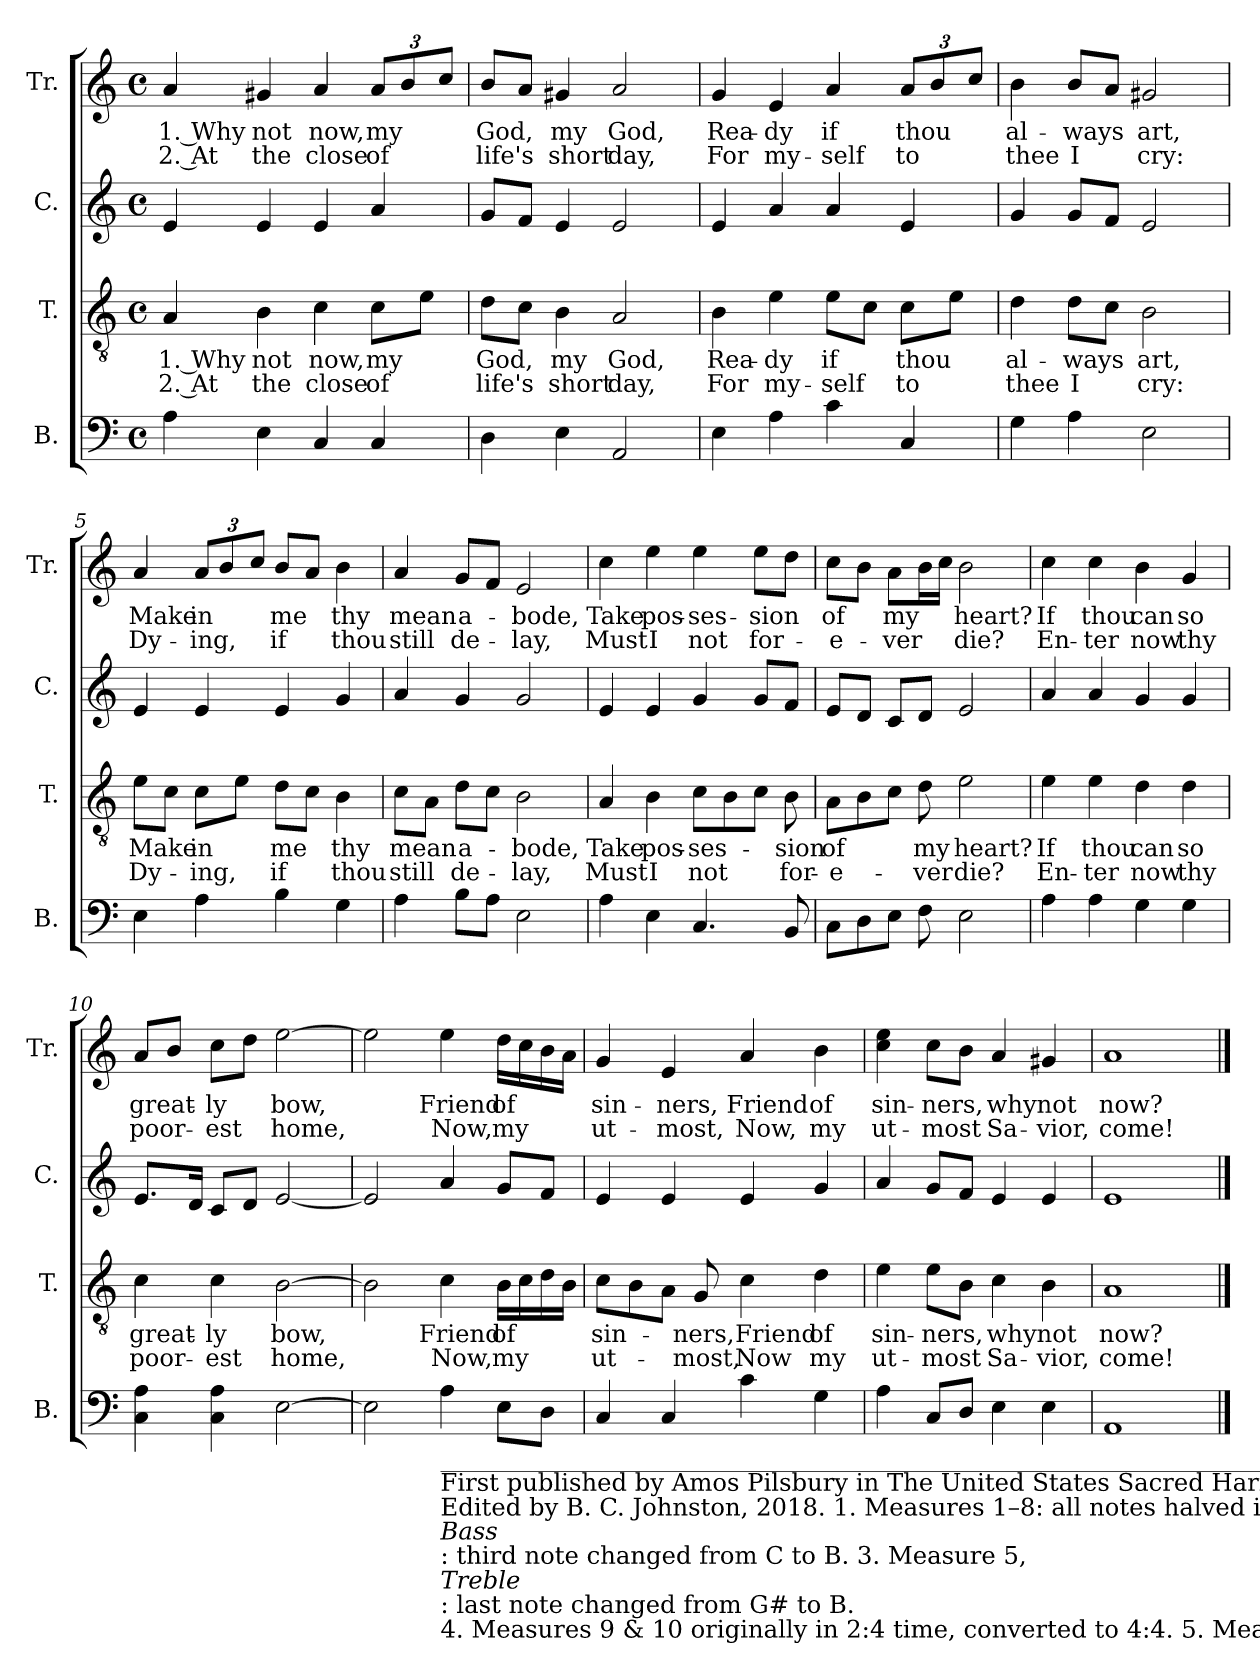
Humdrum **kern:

**kern	**kern	**text	**text	**kern	**kern	**text	**text
*part4	*part3	*part3	*part3	*part2	*part1	*part1	*part1
*staff4	*staff3	*staff3	*staff3	*staff2	*staff1	*staff1	*staff1
*I"B.	*I"T.	*	*	*I"C.	*I"Tr.	*	*
*I'B.	*I'T.	*	*	*I'C.	*I'Tr.	*	*
*clefF4	*clefGv2	*	*	*clefG2	*clefG2	*	*
*k[]	*k[]	*	*	*k[]	*k[]	*	*
*M4/4	*M4/4	*	*	*M4/4	*M4/4	*	*
*met(c)	*met(c)	*	*	*met(c)	*met(c)	*	*
*MM90	*MM90	*	*	*MM90	*MM90	*	*
=1	=1	=1	=1	=1	=1	=1	=1
!	!	!LO:LY:b	!LO:LY:b	!	!	!LO:LY:b	!LO:LY:b
4A!\	4A!/	1. Why	2. At	4e!/	4a!/	1. Why	2. At
!	!	!LO:LY:b	!LO:LY:b	!	!	!LO:LY:b	!LO:LY:b
4E!\	4B!\	not	the	4e!/	4g#X!/	not	the
!	!	!LO:LY:b	!LO:LY:b	!	!	!LO:LY:b	!LO:LY:b
4C!/	4c!\	now,	close	4e!/	4a!/	now,	close
!	!	!LO:LY:b	!LO:LY:b	!	!	!	!
*	*	*	*	*	*Xbrackettup	*	*
!	!	!	!	!	!	!LO:LY:b	!LO:LY:b
4C!/	8c!\L	my	of	4a!/	12a!/L	my	of
.	.	.	.	.	12b!/	.	.
.	8e!\J	.	.	.	.	.	.
.	.	.	.	.	12cc!/J	.	.
=2	=2	=2	=2	=2	=2	=2	=2
!	!	!LO:LY:b	!LO:LY:b	!	!	!LO:LY:b	!LO:LY:b
4D!\	8d!\L	God,	life's	8g!/L	8b!/L	God,	life's
.	8c!\J	.	.	8f!/J	8a!/J	.	.
!	!	!LO:LY:b	!LO:LY:b	!	!	!LO:LY:b	!LO:LY:b
4E!\	4B!\	my	short	4e!/	4g#X!/	my	short
!	!	!LO:LY:b	!LO:LY:b	!	!	!LO:LY:b	!LO:LY:b
2AA!/	2A!/	God,	day,	2e!/	2a!/	God,	day,
=3	=3	=3	=3	=3	=3	=3	=3
!	!	!LO:LY:b	!LO:LY:b	!	!	!LO:LY:b	!LO:LY:b
4E!\	4B!\	Rea-	For	4e!/	4g!/	Rea-	For
!	!	!LO:LY:b	!LO:LY:b	!	!	!LO:LY:b	!LO:LY:b
4A!\	4e!\	-dy	my-	4a!/	4e!/	-dy	my-
!	!	!LO:LY:b	!LO:LY:b	!	!	!LO:LY:b	!LO:LY:b
4c!\	8e!\L	if	-self	4a!/	4a!/	if	-self
.	8c!\J	.	.	.	.	.	.
!	!	!LO:LY:b	!LO:LY:b	!	!	!LO:LY:b	!LO:LY:b
4C!/	8c!\L	thou	to	4e!/	12a!/L	thou	to
.	.	.	.	.	12b!/	.	.
.	8e!\J	.	.	.	.	.	.
.	.	.	.	.	12cc!/J	.	.
=4	=4	=4	=4	=4	=4	=4	=4
!	!	!LO:LY:b	!LO:LY:b	!	!	!LO:LY:b	!LO:LY:b
4G!\	4d!\	al-	thee	4g!/	4b!\	al-	thee
!	!	!LO:LY:b	!LO:LY:b	!	!	!LO:LY:b	!LO:LY:b
4A!\	8d!\L	-ways	I	8g!/L	8b!/L	-ways	I
.	8c!\J	.	.	8f!/J	8a!/J	.	.
!	!	!LO:LY:b	!LO:LY:b	!	!	!LO:LY:b	!LO:LY:b
2E!\	2B!\	art,	cry:	2e!/	2g#X!/	art,	cry:
=5	=5	=5	=5	=5	=5	=5	=5
!	!	!LO:LY:b	!LO:LY:b	!	!	!LO:LY:b	!LO:LY:b
4E!\	8e!\L	Make	Dy-	4e!/	4a!/	Make	Dy-
.	8c!\J	.	.	.	.	.	.
!	!	!LO:LY:b	!LO:LY:b	!	!	!LO:LY:b	!LO:LY:b
4A!\	8c!\L	in	-ing,	4e!/	12a!/L	in	-ing,
.	.	.	.	.	12b!/	.	.
.	8e!\J	.	.	.	.	.	.
.	.	.	.	.	12cc!/J	.	.
!	!	!LO:LY:b	!LO:LY:b	!	!	!LO:LY:b	!LO:LY:b
4B!\	8d!\L	me	if	4e!/	8b!/L	me	if
.	8c!\J	.	.	.	8a!/J	.	.
!	!	!LO:LY:b	!LO:LY:b	!	!	!LO:LY:b	!LO:LY:b
4G!\	4B!\	thy	thou	4g!/	4b!\	thy	thou
=6	=6	=6	=6	=6	=6	=6	=6
!	!	!LO:LY:b	!LO:LY:b	!	!	!LO:LY:b	!LO:LY:b
4A!\	8c!\L	mean	still	4a!/	4a!/	mean	still
.	8A!\J	.	.	.	.	.	.
!	!	!LO:LY:b	!LO:LY:b	!	!	!LO:LY:b	!LO:LY:b
8B!\L	8d!\L	a-	de-	4g!/	8g!/L	a-	de-
8A!\J	8c!\J	.	.	.	8f!/J	.	.
!	!	!LO:LY:b	!LO:LY:b	!	!	!LO:LY:b	!LO:LY:b
2E!\	2B!\	-bode,	-lay,	2g!/	2e!/	-bode,	-lay,
!!LO:LB:g=z
=7	=7	=7	=7	=7	=7	=7	=7
!	!	!LO:LY:b	!LO:LY:b	!	!	!LO:LY:b	!LO:LY:b
4A!\	4A!/	Take	Must	4e!/	4cc!\	Take	Must
!	!	!LO:LY:b	!LO:LY:b	!	!	!LO:LY:b	!LO:LY:b
4E!\	4B!\	pos-	I	4e!/	4ee!\	pos-	I
!	!	!LO:LY:b	!LO:LY:b	!	!	!LO:LY:b	!LO:LY:b
4.C!/	8c!\L	-ses-	not	4g!/	4ee!\	-ses-	not
.	8B!\	.	.	.	.	.	.
!	!	!	!	!	!	!LO:LY:b	!LO:LY:b
.	8c!\J	.	.	8g!/L	8ee!\L	-sion	for-
!	!	!LO:LY:b	!LO:LY:b	!	!	!	!
8BB!/	8B!\	-sion	for-	8f!/J	8dd!\J	.	.
=8	=8	=8	=8	=8	=8	=8	=8
!	!	!LO:LY:b	!LO:LY:b	!	!	!LO:LY:b	!LO:LY:b
8C!\L	8A!\L	of	-e-	8e!/L	8cc!\L	of	-e-
8D!\	8B!\	.	.	8d!/J	8b!\J	.	.
!	!	!	!	!	!	!LO:LY:b	!LO:LY:b
8E!\J	8c!\J	.	.	8c!/L	8a!\L	my	-ver
!	!	!LO:LY:b	!LO:LY:b	!	!	!	!
8F!\	8d!\	my	-ver	8d!/J	16b!\L	.	.
.	.	.	.	.	16cc!\JJ	.	.
!	!	!LO:LY:b	!LO:LY:b	!	!	!LO:LY:b	!LO:LY:b
2E!\	2e!\	heart?	die?	2e!/	2b!\	heart?	die?
=9	=9	=9	=9	=9	=9	=9	=9
!	!	!LO:LY:b	!LO:LY:b	!	!	!LO:LY:b	!LO:LY:b
4A!\	4e!\	If	En-	4a!/	4cc!\	If	En-
!	!	!LO:LY:b	!LO:LY:b	!	!	!LO:LY:b	!LO:LY:b
4A!\	4e!\	thou	-ter	4a!/	4cc!\	thou	-ter
!	!	!LO:LY:b	!LO:LY:b	!	!	!LO:LY:b	!LO:LY:b
4G!\	4d!\	can	now	4g!/	4b!\	can	now
!	!	!LO:LY:b	!LO:LY:b	!	!	!LO:LY:b	!LO:LY:b
4G!\	4d!\	so	thy	4g!/	4g!/	so	thy
=10	=10	=10	=10	=10	=10	=10	=10
!	!	!LO:LY:b	!LO:LY:b	!	!	!LO:LY:b	!LO:LY:b
4C!\ 4A!\	4c!\	great-	poor-	8.e!/L	8a!/L	great-	poor-
.	.	.	.	.	8b!/J	.	.
.	.	.	.	16d!/Jk	.	.	.
!	!	!LO:LY:b	!LO:LY:b	!	!	!LO:LY:b	!LO:LY:b
4C!\ 4A!\	4c!\	-ly	-est	8c!/L	8cc!\L	-ly	-est
.	.	.	.	8d!/J	8dd!\J	.	.
!	!	!LO:LY:b	!LO:LY:b	!	!	!LO:LY:b	!LO:LY:b
[2E!\	[2B!\	bow,	home,	[2e!/	[2ee!\	bow,	home,
=11	=11	=11	=11	=11	=11	=11	=11
2E!\]	2B!\]	.	.	2e!/]	2ee!\]	.	.
!LO:TX:b:t=________________________________________________________________________________________________________________________________	!	!	!	!	!	!	!
!LO:TX:b:t=First published by Amos Pilsbury in The United States Sacred Harmony, but not attrbuted by him to anyone.	!	!	!	!	!	!	!
!LO:TX:b:t=Edited by B. C. Johnston, 2018.      1. Measures 1–8&colon; all notes halved in value.   2. Measure 5,	!	!	!	!	!	!	!
!LO:TX:b:i:t=Bass	!	!	!	!	!	!	!
!LO:TX:b:t=&colon; third note changed from C to B.     3. Measure 5,	!	!	!	!	!	!	!
!LO:TX:b:i:t=Treble	!	!	!	!	!	!	!
!LO:TX:b:t=&colon; last note changed from G# to B.	!	!	!	!	!	!	!
!LO:TX:b:t=4. Measures 9 & 10 originally in 2&colon;4 time, converted to 4&colon;4.      5. Measures 11-14 originally in cut time; all notes halved in value.	!	!	!	!	!	!	!
!	!	!LO:LY:b	!LO:LY:b	!	!	!LO:LY:b	!LO:LY:b
4A!\	4c!\	Friend	Now,	4a!/	4ee!\	Friend	Now,
!	!	!LO:LY:b	!LO:LY:b	!	!	!LO:LY:b	!LO:LY:b
8E!\L	16B!\LL	of	my	8g!/L	16dd!\LL	of	my
.	16c!\	.	.	.	16cc!\	.	.
8D!\J	16d!\	.	.	8f!/J	16b!\	.	.
.	16B!\JJ	.	.	.	16a!\JJ	.	.
=12	=12	=12	=12	=12	=12	=12	=12
!	!	!LO:LY:b	!LO:LY:b	!	!	!LO:LY:b	!LO:LY:b
4C!/	8c!\L	sin-	ut-	4e!/	4g!/	sin-	ut-
.	8B!\	.	.	.	.	.	.
!	!	!	!	!	!	!LO:LY:b	!LO:LY:b
4C!/	8A!\J	.	.	4e!/	4e!/	-ners,	-most,
!	!	!LO:LY:b	!LO:LY:b	!	!	!	!
.	8G!/	-ners,	-most,	.	.	.	.
!	!	!LO:LY:b	!LO:LY:b	!	!	!LO:LY:b	!LO:LY:b
4c!\	4c!\	Friend	Now	4e!/	4a!/	Friend	Now,
!	!	!LO:LY:b	!LO:LY:b	!	!	!LO:LY:b	!LO:LY:b
4G!\	4d!\	of	my	4g!/	4b!\	of	my
=13	=13	=13	=13	=13	=13	=13	=13
!	!	!LO:LY:b	!LO:LY:b	!	!	!LO:LY:b	!LO:LY:b
4A!\	4e!\	sin-	ut-	4a!/	4cc!\ 4ee!\	sin-	ut-
!	!	!LO:LY:b	!LO:LY:b	!	!	!LO:LY:b	!LO:LY:b
8C!/L	8e!\L	-ners,	-most	8g!/L	8cc!\L	-ners,	-most
8D!/J	8B!\J	.	.	8f!/J	8b!\J	.	.
!	!	!LO:LY:b	!LO:LY:b	!	!	!LO:LY:b	!LO:LY:b
4E!\	4c!\	why	Sa-	4e!/	4a!/	why	Sa-
!	!	!LO:LY:b	!LO:LY:b	!	!	!LO:LY:b	!LO:LY:b
4E!\	4B!\	not	-vior,	4e!/	4g#X!/	not	-vior,
=14	=14	=14	=14	=14	=14	=14	=14
!	!	!LO:LY:b	!LO:LY:b	!	!	!LO:LY:b	!LO:LY:b
1AA!	1A!	now?	come!	1e!	1a!	now?	come!
==	==	==	==	==	==	==	==
*-	*-	*-	*-	*-	*-	*-	*-
